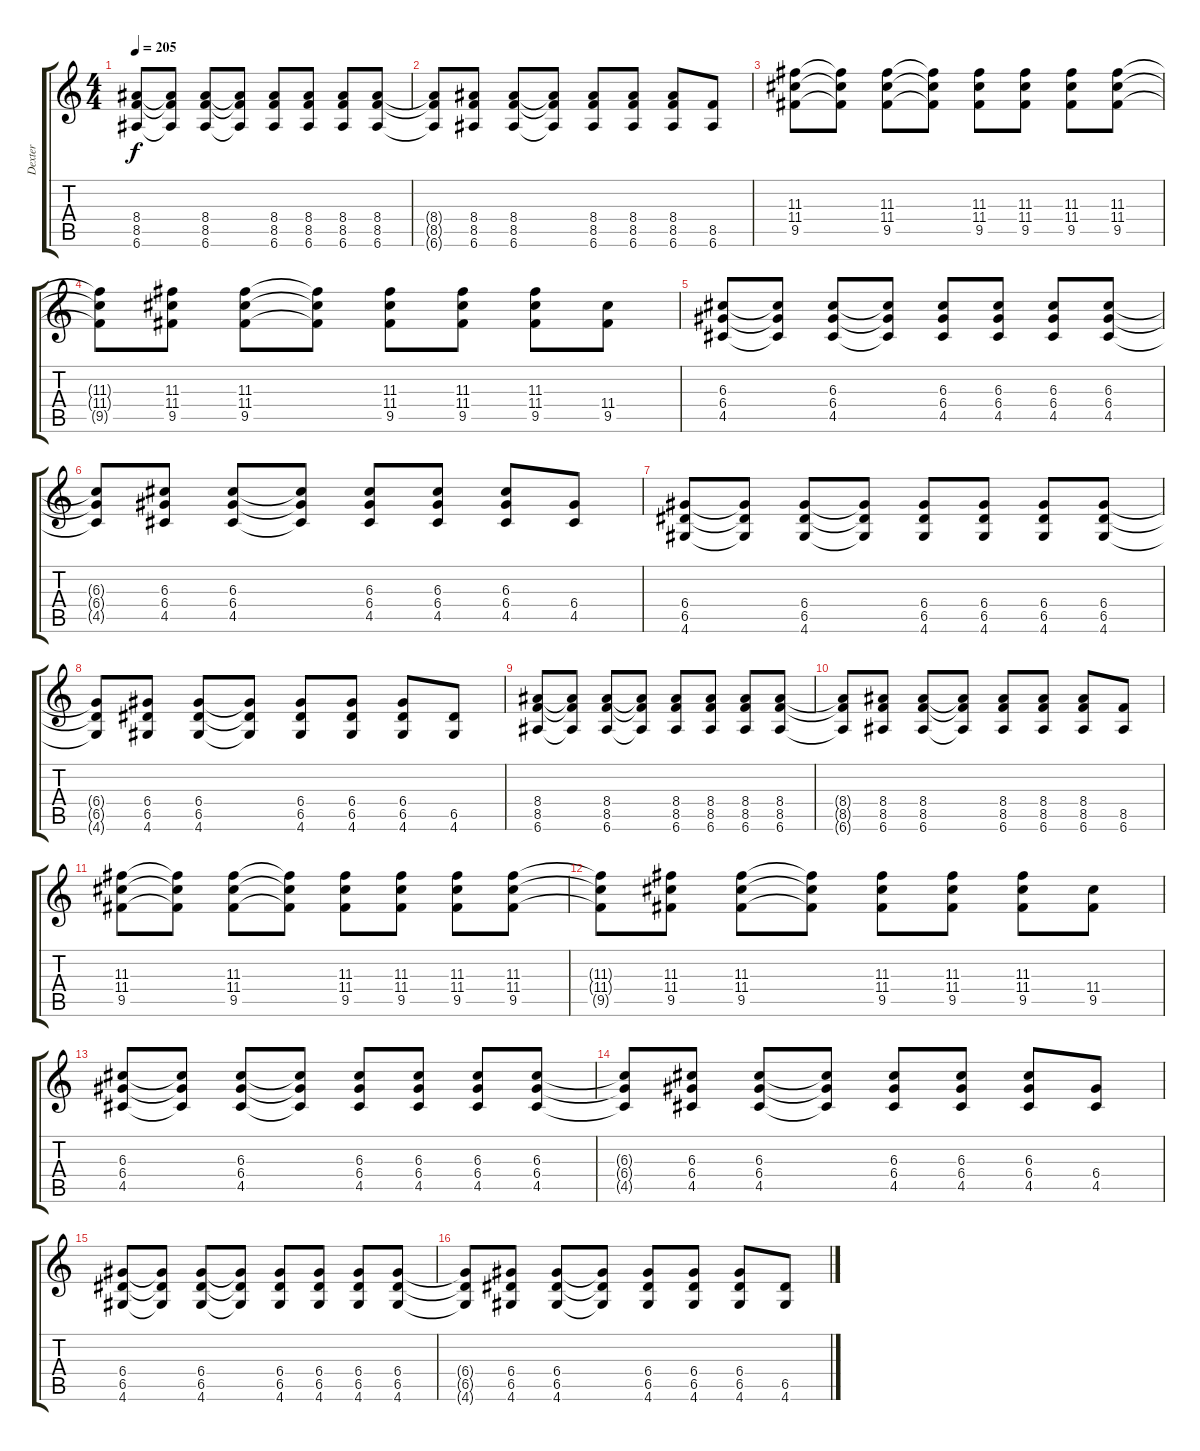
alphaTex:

\track ("Dexter" "Dexter") {instrument distortionguitar}
\staff {score tabs}
\tuning (E4 B3 G3 D3 A2 E2) {hide}
\ts (4 4)
\tempo 205
\clef g2
\ks c
(8.4 8.5 6.6).8{dy f volume 16} (8.4{t} 8.5{t} 6.6{t}).8 (8.4 8.5 6.6).8 (8.4{t} 8.5{t} 6.6{t}).8 (8.4 8.5 6.6).8 (8.4 8.5 6.6).8 (8.4 8.5 6.6).8 (8.4 8.5 6.6).8 |
(8.4{t} 8.5{t} 6.6{t}).8 (8.4 8.5 6.6).8 (8.4 8.5 6.6).8 (8.4{t} 8.5{t} 6.6{t}).8 (8.4 8.5 6.6).8 (8.4 8.5 6.6).8 (8.4 8.5 6.6).8 (8.5 6.6).8 |
(11.3 11.4 9.5).8 (11.3{t} 11.4{t} 9.5{t}).8 (11.3 11.4 9.5).8 (11.3{t} 11.4{t} 9.5{t}).8 (11.3 11.4 9.5).8 (11.3 11.4 9.5).8 (11.3 11.4 9.5).8 (11.3 11.4 9.5).8 |
(11.3{t} 11.4{t} 9.5{t}).8 (11.3 11.4 9.5).8 (11.3 11.4 9.5).8 (11.3{t} 11.4{t} 9.5{t}).8 (11.3 11.4 9.5).8 (11.3 11.4 9.5).8 (11.3 11.4 9.5).8 (11.4 9.5).8 |
(6.3 6.4 4.5).8 (6.3{t} 6.4{t} 4.5{t}).8 (6.3 6.4 4.5).8 (6.3{t} 6.4{t} 4.5{t}).8 (6.3 6.4 4.5).8 (6.3 6.4 4.5).8 (6.3 6.4 4.5).8 (6.3 6.4 4.5).8 |
(6.3{t} 6.4{t} 4.5{t}).8 (6.3 6.4 4.5).8 (6.3 6.4 4.5).8 (6.3{t} 6.4{t} 4.5{t}).8 (6.3 6.4 4.5).8 (6.3 6.4 4.5).8 (6.3 6.4 4.5).8 (6.4 4.5).8 |
(6.4 6.5 4.6).8 (6.4{t} 6.5{t} 4.6{t}).8 (6.4 6.5 4.6).8 (6.4{t} 6.5{t} 4.6{t}).8 (6.4 6.5 4.6).8 (6.4 6.5 4.6).8 (6.4 6.5 4.6).8 (6.4 6.5 4.6).8 |
(6.4{t} 6.5{t} 4.6{t}).8 (6.4 6.5 4.6).8 (6.4 6.5 4.6).8 (6.4{t} 6.5{t} 4.6{t}).8 (6.4 6.5 4.6).8 (6.4 6.5 4.6).8 (6.4 6.5 4.6).8 (6.5 4.6).8 |
(8.4 8.5 6.6).8 (8.4{t} 8.5{t} 6.6{t}).8 (8.4 8.5 6.6).8 (8.4{t} 8.5{t} 6.6{t}).8 (8.4 8.5 6.6).8 (8.4 8.5 6.6).8 (8.4 8.5 6.6).8 (8.4 8.5 6.6).8 |
(8.4{t} 8.5{t} 6.6{t}).8 (8.4 8.5 6.6).8 (8.4 8.5 6.6).8 (8.4{t} 8.5{t} 6.6{t}).8 (8.4 8.5 6.6).8 (8.4 8.5 6.6).8 (8.4 8.5 6.6).8 (8.5 6.6).8 |
(11.3 11.4 9.5).8 (11.3{t} 11.4{t} 9.5{t}).8 (11.3 11.4 9.5).8 (11.3{t} 11.4{t} 9.5{t}).8 (11.3 11.4 9.5).8 (11.3 11.4 9.5).8 (11.3 11.4 9.5).8 (11.3 11.4 9.5).8 |
(11.3{t} 11.4{t} 9.5{t}).8 (11.3 11.4 9.5).8 (11.3 11.4 9.5).8 (11.3{t} 11.4{t} 9.5{t}).8 (11.3 11.4 9.5).8 (11.3 11.4 9.5).8 (11.3 11.4 9.5).8 (11.4 9.5).8 |
(6.3 6.4 4.5).8 (6.3{t} 6.4{t} 4.5{t}).8 (6.3 6.4 4.5).8 (6.3{t} 6.4{t} 4.5{t}).8 (6.3 6.4 4.5).8 (6.3 6.4 4.5).8 (6.3 6.4 4.5).8 (6.3 6.4 4.5).8 |
(6.3{t} 6.4{t} 4.5{t}).8 (6.3 6.4 4.5).8 (6.3 6.4 4.5).8 (6.3{t} 6.4{t} 4.5{t}).8 (6.3 6.4 4.5).8 (6.3 6.4 4.5).8 (6.3 6.4 4.5).8 (6.4 4.5).8 |
(6.4 6.5 4.6).8 (6.4{t} 6.5{t} 4.6{t}).8 (6.4 6.5 4.6).8 (6.4{t} 6.5{t} 4.6{t}).8 (6.4 6.5 4.6).8 (6.4 6.5 4.6).8 (6.4 6.5 4.6).8 (6.4 6.5 4.6).8 |
(6.4{t} 6.5{t} 4.6{t}).8 (6.4 6.5 4.6).8 (6.4 6.5 4.6).8 (6.4{t} 6.5{t} 4.6{t}).8 (6.4 6.5 4.6).8 (6.4 6.5 4.6).8 (6.4 6.5 4.6).8 (6.5 4.6).8
